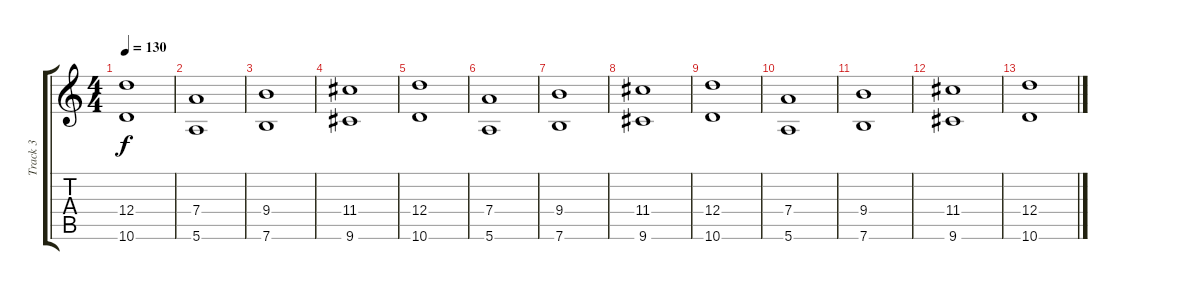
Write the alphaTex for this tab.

\track ("Track 3" "Track 3") {instrument overdrivenguitar}
\staff {score tabs}
\tuning (E4 B3 G3 D3 A2 E2) {hide}
\ts (4 4)
\tempo 130
\clef g2
\ks c
(12.4 10.6).1{dy f} |
(7.4 5.6).1 |
(9.4 7.6).1 |
(11.4 9.6).1 |
(12.4 10.6).1 |
(7.4 5.6).1 |
(9.4 7.6).1 |
(11.4 9.6).1 |
(12.4 10.6).1 |
(7.4 5.6).1 |
(9.4 7.6).1 |
(11.4 9.6).1 |
(12.4 10.6).1
